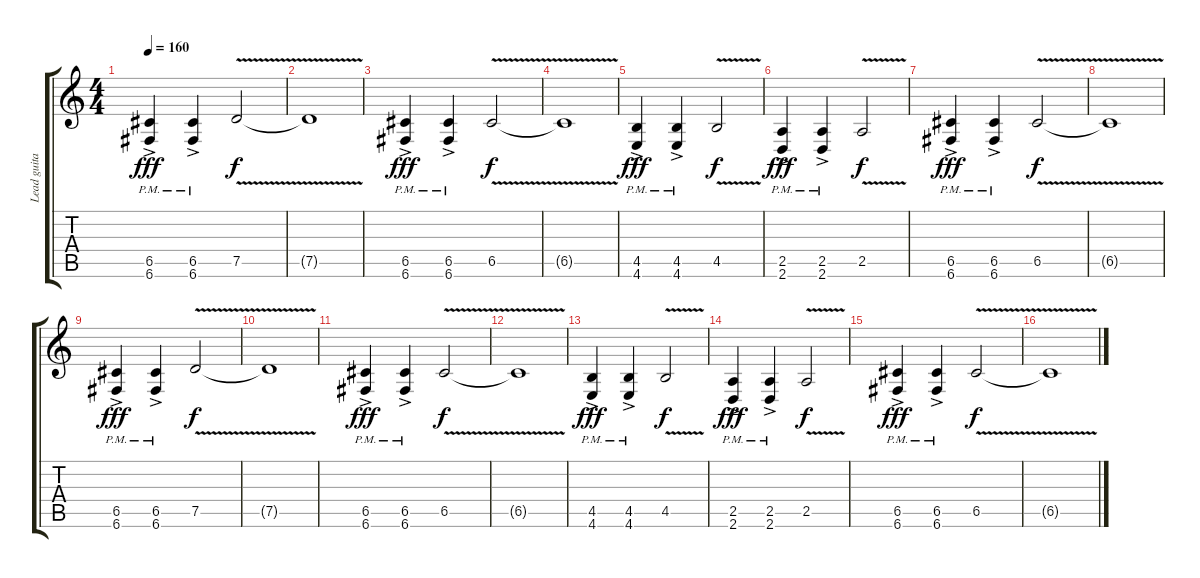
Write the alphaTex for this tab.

\track ("Lead guitar" "Lead guita") {instrument distortionguitar}
\staff {score tabs}
\tuning (D4 A3 F3 C3 G2 C2) {hide}
\ts (4 4)
\tempo 160
\clef g2
\ks c
(6.5{ac pm} 6.6{ac pm}).4{dy fff} (6.5{ac pm} 6.6{ac pm}).4 7.5{v}.2{dy f} |
7.5{t}.1 |
(6.5{ac pm} 6.6{ac pm}).4{dy fff} (6.5{ac pm} 6.6{ac pm}).4 6.5{v}.2{dy f} |
6.5{t}.1 |
(4.5{ac pm} 4.6{ac pm}).4{dy fff} (4.5{ac pm} 4.6{ac pm}).4 4.5{v}.2{dy f} |
(2.5{ac pm} 2.6{ac pm}).4{dy fff} (2.5{ac pm} 2.6{ac pm}).4 2.5{v}.2{dy f} |
(6.5{ac pm} 6.6{ac pm}).4{dy fff} (6.5{ac pm} 6.6{ac pm}).4 6.5{v}.2{dy f} |
6.5{t}.1 |
(6.5{ac pm} 6.6{ac pm}).4{dy fff} (6.5{ac pm} 6.6{ac pm}).4 7.5{v}.2{dy f} |
7.5{t}.1 |
(6.5{ac pm} 6.6{ac pm}).4{dy fff} (6.5{ac pm} 6.6{ac pm}).4 6.5{v}.2{dy f} |
6.5{t}.1 |
(4.5{ac pm} 4.6{ac pm}).4{dy fff} (4.5{ac pm} 4.6{ac pm}).4 4.5{v}.2{dy f} |
(2.5{ac pm} 2.6{ac pm}).4{dy fff} (2.5{ac pm} 2.6{ac pm}).4 2.5{v}.2{dy f} |
(6.5{ac pm} 6.6{ac pm}).4{dy fff} (6.5{ac pm} 6.6{ac pm}).4 6.5{v}.2{dy f} |
6.5{t}.1
